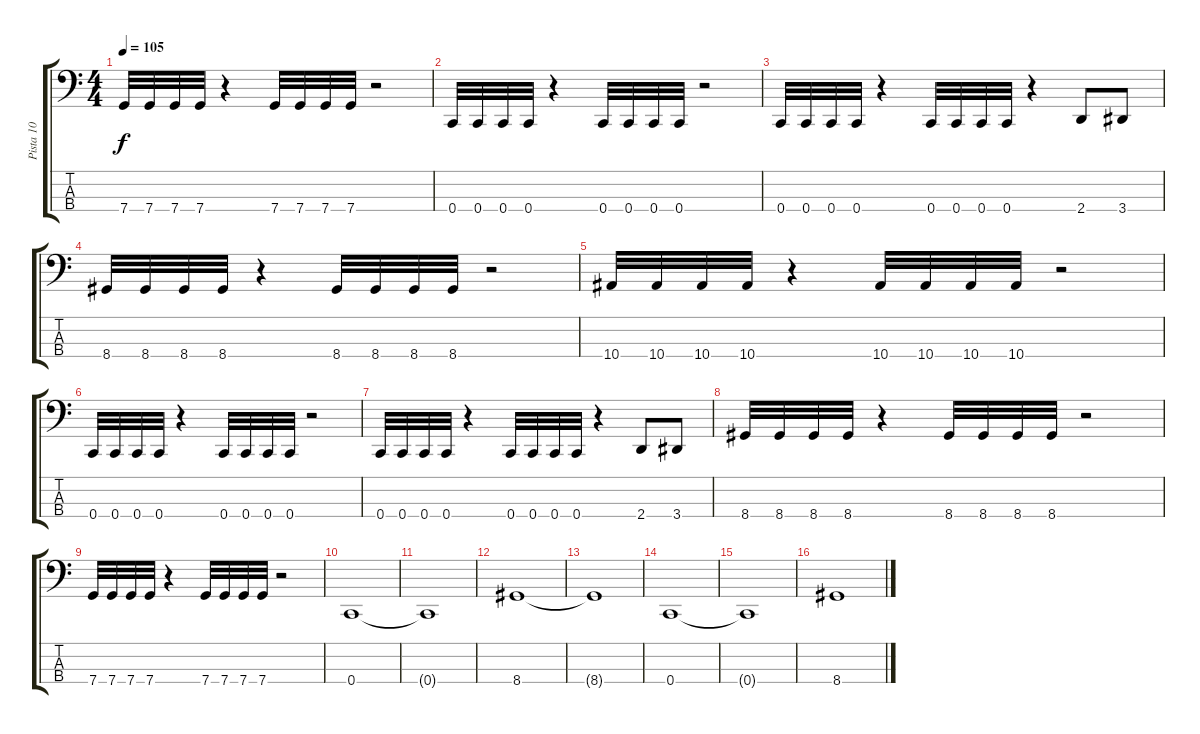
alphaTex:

\track ("Pista 10" "Pista 10") {instrument electricbasspick}
\staff {score tabs}
\tuning (F2 C2 G1 C1) {hide}
\ts (4 4)
\tempo 105
\clef f4
\ks c
7.4.32{dy f} 7.4.32 7.4.32 7.4.32 r.4 7.4.32 7.4.32 7.4.32 7.4.32 r.2 |
0.4.32 0.4.32 0.4.32 0.4.32 r.4 0.4.32 0.4.32 0.4.32 0.4.32 r.2 |
0.4.32 0.4.32 0.4.32 0.4.32 r.4 0.4.32 0.4.32 0.4.32 0.4.32 r.4 2.4.8 3.4.8 |
8.4.32 8.4.32 8.4.32 8.4.32 r.4 8.4.32 8.4.32 8.4.32 8.4.32 r.2 |
10.4.32 10.4.32 10.4.32 10.4.32 r.4 10.4.32 10.4.32 10.4.32 10.4.32 r.2 |
0.4.32 0.4.32 0.4.32 0.4.32 r.4 0.4.32 0.4.32 0.4.32 0.4.32 r.2 |
0.4.32 0.4.32 0.4.32 0.4.32 r.4 0.4.32 0.4.32 0.4.32 0.4.32 r.4 2.4.8 3.4.8 |
8.4.32 8.4.32 8.4.32 8.4.32 r.4 8.4.32 8.4.32 8.4.32 8.4.32 r.2 |
7.4.32 7.4.32 7.4.32 7.4.32 r.4 7.4.32 7.4.32 7.4.32 7.4.32 r.2 |
0.4.1 |
0.4{t}.1 |
8.4.1 |
8.4{t}.1 |
0.4.1 |
0.4{t}.1 |
8.4.1
